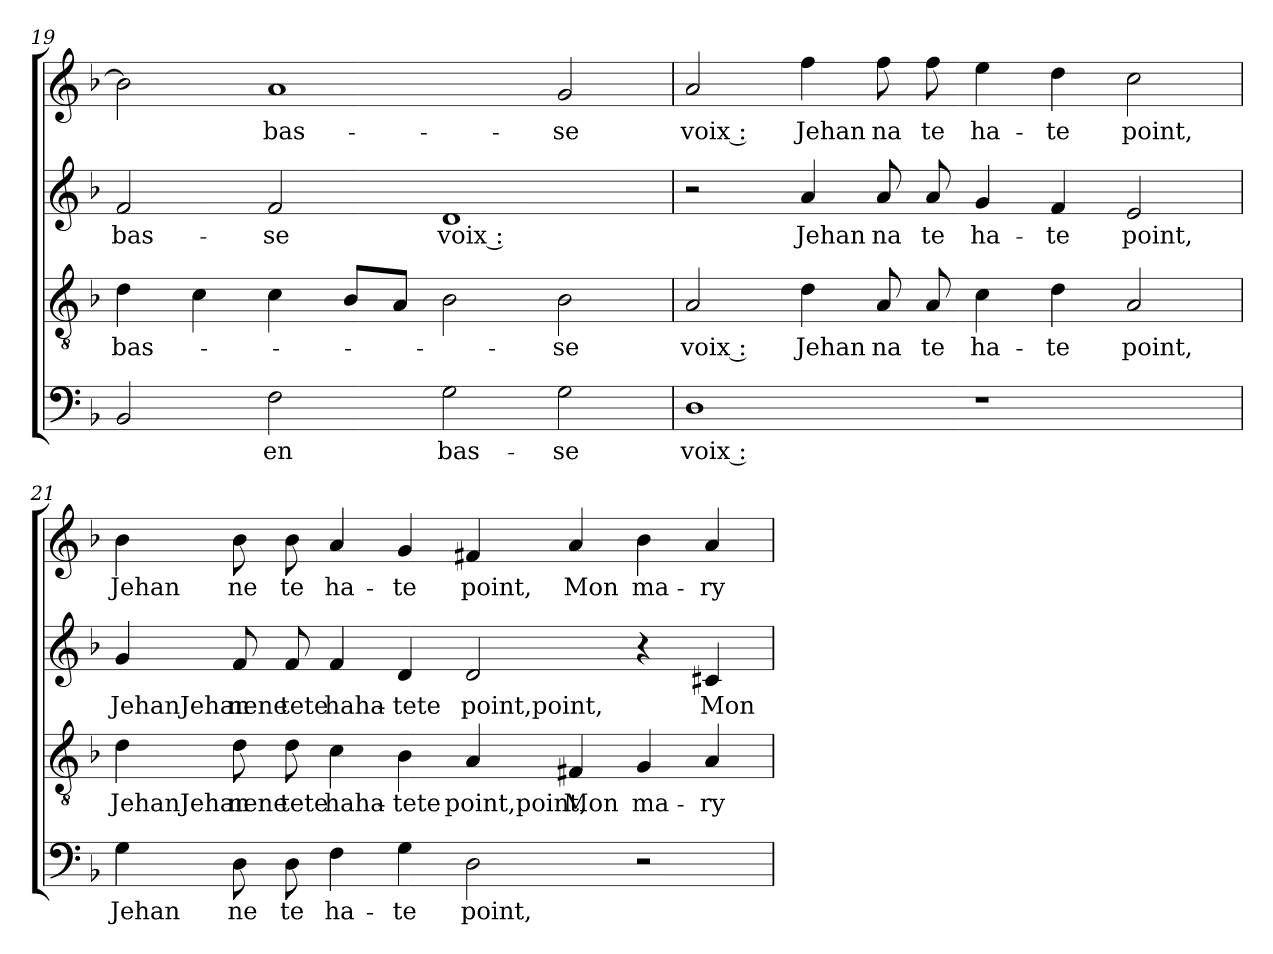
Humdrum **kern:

**kern	**text	**kern	**text	**kern	**text	**kern	**text
*part4	*part4	*part3	*part3	*part2	*part2	*part1	*part1
*staff4	*staff4	*staff3	*staff3	*staff2	*staff2	*staff1	*staff1
*clefF4	*	*clefGv2	*	*clefG2	*	*clefG2	*
*k[b-]	*	*k[b-]	*	*k[b-]	*	*k[b-]	*
=19	=19	=19	=19	=19	=19	=19	=19
2BB-	.	4d	bas-	2f	bas-	2b-]	.
.	.	4c	.	.	.	.	.
2F	en	4c	.	2f	-se	1a	bas-
.	.	8B-L	.	.	.	.	.
.	.	8AJ	.	.	.	.	.
2G	bas-	2B-	.	1d	voix :	.	.
2G	-se	2B-	-se	.	.	2g	-se
!!LO:LB:g=z
=20	=20	=20	=20	=20	=20	=20	=20
1D	voix :	2A	voix :	2r	.	2a	voix :
.	.	4d	Jehan	4a	Jehan	4ff	Jehan
.	.	8A	na	8a	na	8ff	na
.	.	8A	te	8a	te	8ff	te
1r	.	4c	ha-	4g	ha-	4ee	ha-
.	.	4d	-te	4f	-te	4dd	-te
.	.	2A	point,	2e	point,	2cc	point,
=21	=21	=21	=21	=21	=21	=21	=21
4G	Jehan	4d	JehanJehan	4g	JehanJehan	4b-	Jehan
8D	ne	8d	nene	8f	nene	8b-	ne
8D	te	8d	tete	8f	tete	8b-	te
4F	ha-	4c	haha-	4f	haha-	4a	ha-
4G	-te	4B-	-tete	4d	-tete	4g	-te
2D	point,	4A	point,point,	2d	point,point,	4f#X	point,
.	.	4F#X	Mon	.	.	4a	Mon
2r	.	4G	ma-	4r	.	4b-	ma-
.	.	4A	-ry	4c#X	Mon	4a	-ry
=	=	=	=	=	=	=	=
*-	*-	*-	*-	*-	*-	*-	*-
